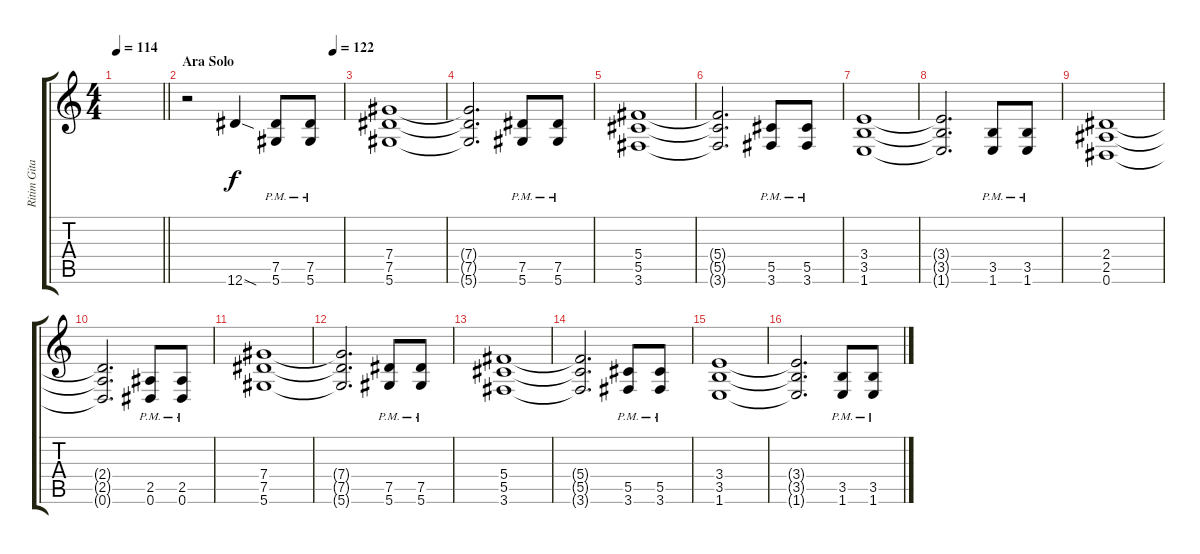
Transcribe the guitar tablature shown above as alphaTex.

\track ("Ritim Gitar" "Ritim Gita") {instrument distortionguitar}
\staff {score tabs}
\tuning (Eb4 Bb3 Gb3 Db3 Ab2 Eb2) {hide}
\ts (4 4)
\tempo 114
\clef g2
\barLineRight lightlight
\ks c
|
\section ("" "Ara Solo")
\tempo (122 0.9375)
r.2 12.6{sod}.4 (7.5{pm} 5.6{pm}).8 (7.5{pm} 5.6{pm}).8 |
(7.4 7.5 5.6).1 |
(7.4{t} 7.5{t} 5.6{t}).2{d} (7.5{pm} 5.6{pm}).8 (7.5{pm} 5.6{pm}).8 |
(5.4 5.5 3.6).1 |
(5.4{t} 5.5{t} 3.6{t}).2{d} (5.5{pm} 3.6{pm}).8 (5.5{pm} 3.6{pm}).8 |
(3.4 3.5 1.6).1 |
(3.4{t} 3.5{t} 1.6{t}).2{d} (3.5{pm} 1.6{pm}).8 (3.5{pm} 1.6{pm}).8 |
(2.4 2.5 0.6).1 |
(2.4{t} 2.5{t} 0.6{t}).2{d} (2.5{pm} 0.6{pm}).8 (2.5{pm} 0.6{pm}).8 |
(7.4 7.5 5.6).1 |
(7.4{t} 7.5{t} 5.6{t}).2{d} (7.5{pm} 5.6{pm}).8 (7.5{pm} 5.6{pm}).8 |
(5.4 5.5 3.6).1 |
(5.4{t} 5.5{t} 3.6{t}).2{d} (5.5{pm} 3.6{pm}).8 (5.5{pm} 3.6{pm}).8 |
(3.4 3.5 1.6).1 |
(3.4{t} 3.5{t} 1.6{t}).2{d} (3.5{pm} 1.6{pm}).8 (3.5{pm} 1.6{pm}).8
